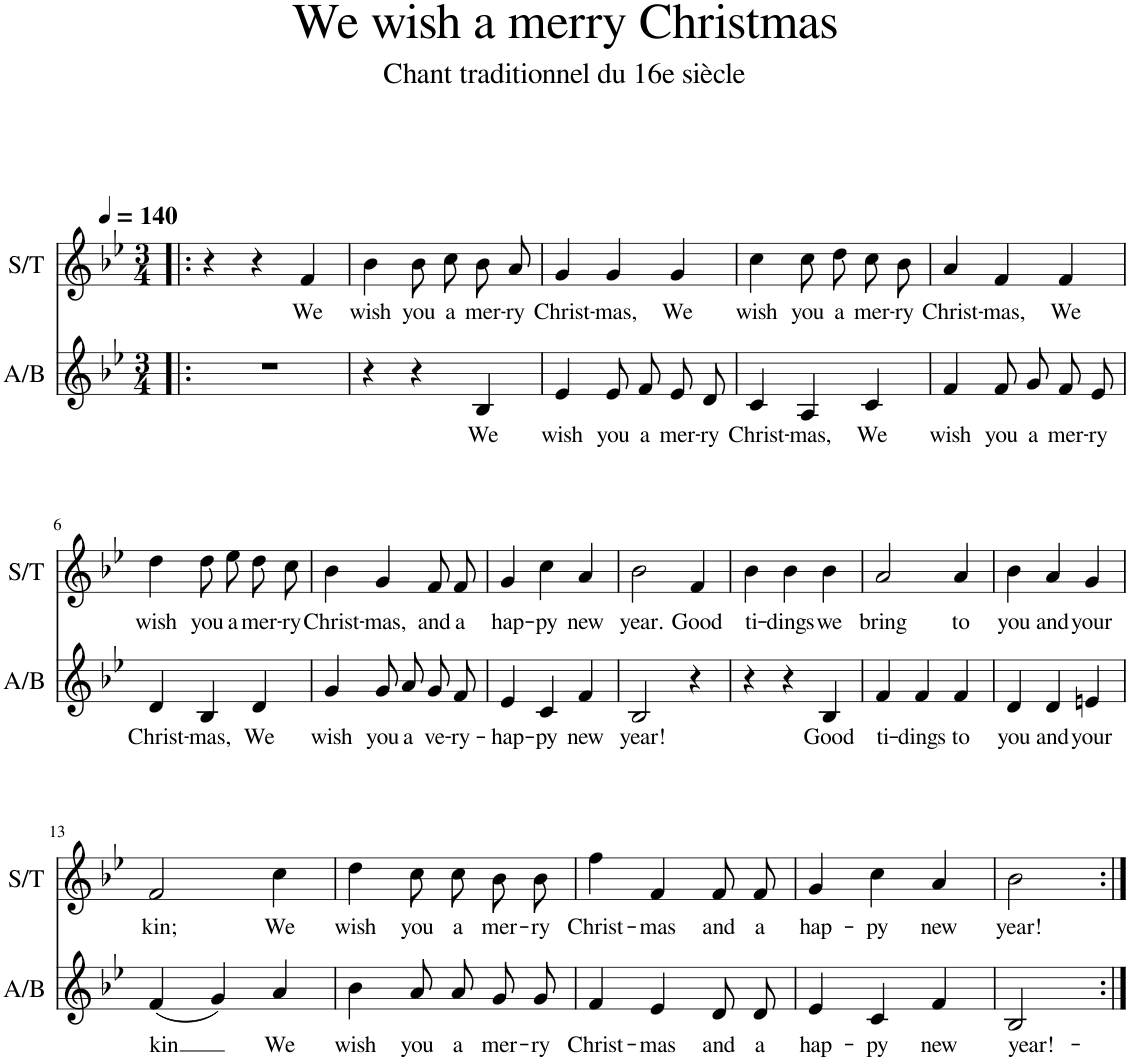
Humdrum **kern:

**kern	**text	**kern	**text
*part2	*part2	*part1	*part1
*staff2	*staff2	*staff1	*staff1
*I"A/B	*	*I"S/T	*
*I'A/B	*	*I'S/T	*
*clefG2	*	*clefG2	*
*k[b-e-]	*	*k[b-e-]	*
*M3/4	*	*M3/4	*
*MM140	*	*MM140	*
=1!|:	=1!|:	=1!|:	=1!|:
2.r	.	4r	.
.	.	4r	.
!	!	!	!LO:LY:b
.	.	4f/	We
=2	=2	=2	=2
!	!	!	!LO:LY:b
4r	.	4b-\	wish
!	!	!	!LO:LY:b
4r	.	8b-\L	you
!	!	!	!LO:LY:b
.	.	8cc\J	a
!	!LO:LY:b	!	!LO:LY:b
4B-/	We	8b-/L	mer-
!	!	!	!LO:LY:b
.	.	8a/J	-ry
=3	=3	=3	=3
!	!LO:LY:b	!	!LO:LY:b
4e-/	wish	4g/	Christ-
!	!LO:LY:b	!	!LO:LY:b
8e-/L	you	4g/	-mas,
!	!LO:LY:b	!	!
8f/J	a	.	.
!	!LO:LY:b	!	!LO:LY:b
8e-/L	mer-	4g/	We
!	!LO:LY:b	!	!
8d/J	-ry	.	.
=4	=4	=4	=4
!	!LO:LY:b	!	!LO:LY:b
4c/	Christ-	4cc\	wish
!	!LO:LY:b	!	!LO:LY:b
4A/	-mas,	8cc\L	you
!	!	!	!LO:LY:b
.	.	8dd\J	a
!	!LO:LY:b	!	!LO:LY:b
4c/	We	8cc\L	mer-
!	!	!	!LO:LY:b
.	.	8b-\J	-ry
=5	=5	=5	=5
!	!LO:LY:b	!	!LO:LY:b
4f/	wish	4a/	Christ-
!	!LO:LY:b	!	!LO:LY:b
8f/L	you	4f/	-mas,
!	!LO:LY:b	!	!
8g/J	a	.	.
!	!LO:LY:b	!	!LO:LY:b
8f/L	mer-	4f/	We
!	!LO:LY:b	!	!
8e-/J	-ry	.	.
!!LO:LB:g=z
=6	=6	=6	=6
!	!LO:LY:b	!	!LO:LY:b
4d/	Christ-	4dd\	wish
!	!LO:LY:b	!	!LO:LY:b
4B-/	-mas,	8dd\L	you
!	!	!	!LO:LY:b
.	.	8ee-\J	a
!	!LO:LY:b	!	!LO:LY:b
4d/	We	8dd\L	mer-
!	!	!	!LO:LY:b
.	.	8cc\J	-ry
=7	=7	=7	=7
!	!LO:LY:b	!	!LO:LY:b
4g/	wish	4b-\	Christ-
!	!LO:LY:b	!	!LO:LY:b
8g/L	you	4g/	-mas,
!	!LO:LY:b	!	!
8a/J	a	.	.
!	!LO:LY:b	!	!LO:LY:b
8g/L	ve-	8f/L	and
!	!LO:LY:b	!	!LO:LY:b
8f/J	-ry-	8f/J	a
=8	=8	=8	=8
!	!LO:LY:b	!	!LO:LY:b
4e-/	-hap-	4g/	hap-
!	!LO:LY:b	!	!LO:LY:b
4c/	-py	4cc\	-py
!	!LO:LY:b	!	!LO:LY:b
4f/	new	4a/	new
=9	=9	=9	=9
!	!LO:LY:b	!	!LO:LY:b
2B-/	year!	2b-\	year.
!	!	!	!LO:LY:b
4r	.	4f/	Good
=10	=10	=10	=10
!	!	!	!LO:LY:b
4r	.	4b-\	ti-
!	!	!	!LO:LY:b
4r	.	4b-\	-dings
!	!LO:LY:b	!	!LO:LY:b
4B-/	Good	4b-\	we
=11	=11	=11	=11
!	!LO:LY:b	!	!LO:LY:b
4f/	ti-	2a/	bring
!	!LO:LY:b	!	!
4f/	-dings	.	.
!	!LO:LY:b	!	!LO:LY:b
4f/	to	4a/	to
=12	=12	=12	=12
!	!LO:LY:b	!	!LO:LY:b
4d/	you	4b-\	you
!	!LO:LY:b	!	!LO:LY:b
4d/	and	4a/	and
!	!LO:LY:b	!	!LO:LY:b
4en/	your	4g/	your
!!LO:LB:g=z
=13	=13	=13	=13
!	!LO:LY:b	!	!LO:LY:b
(4f/	kin	2f/	kin;
4g/)	.	.	.
!	!LO:LY:b	!	!LO:LY:b
4a/	We	4cc\	We
=14	=14	=14	=14
!	!LO:LY:b	!	!LO:LY:b
4b-\	wish	4dd\	wish
!	!LO:LY:b	!	!LO:LY:b
8a/L	you	8cc\L	you
!	!LO:LY:b	!	!LO:LY:b
8a/J	a	8cc\J	a
!	!LO:LY:b	!	!LO:LY:b
8g/L	mer-	8b-\L	mer-
!	!LO:LY:b	!	!LO:LY:b
8g/J	-ry	8b-\J	-ry
=15	=15	=15	=15
!	!LO:LY:b	!	!LO:LY:b
4f/	Christ-	4ff\	Christ-
!	!LO:LY:b	!	!LO:LY:b
4e-/	-mas	4f/	-mas
!	!LO:LY:b	!	!LO:LY:b
8d/L	and	8f/L	and
!	!LO:LY:b	!	!LO:LY:b
8d/J	a	8f/J	a
=16	=16	=16	=16
!	!LO:LY:b	!	!LO:LY:b
4e-/	hap-	4g/	hap-
!	!LO:LY:b	!	!LO:LY:b
4c/	-py	4cc\	-py
!	!LO:LY:b	!	!LO:LY:b
4f/	new	4a/	new
=17	=17	=17	=17
!	!LO:LY:b	!	!LO:LY:b
2B-/	year!-	2b-\	year!
=:|!	=:|!	=:|!	=:|!
*-	*-	*-	*-
